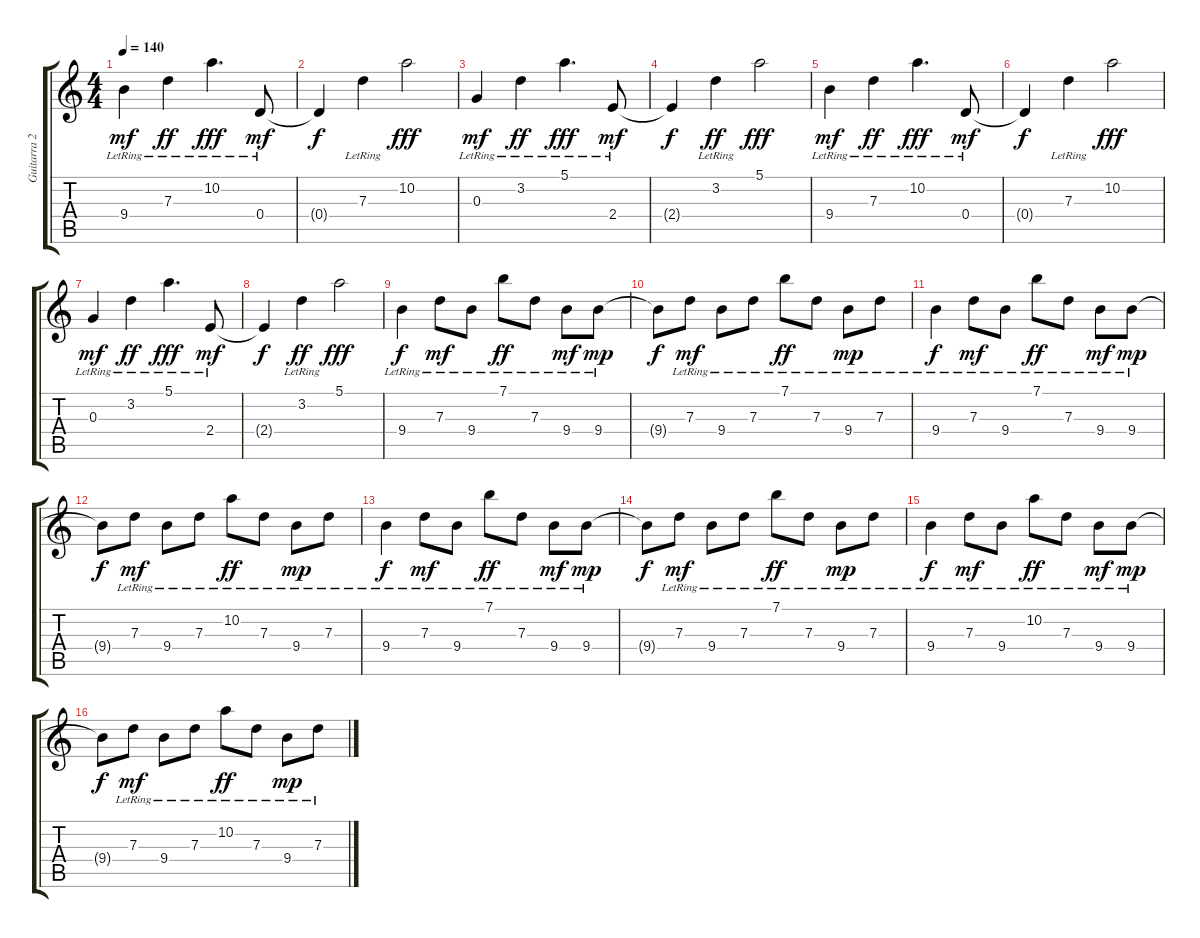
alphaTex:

\track ("Guitarra 2" "Guitarra 2") {instrument distortionguitar}
\staff {score tabs}
\tuning (E4 B3 G3 D3 A2 E2) {hide}
\ts (4 4)
\tempo 140
\clef g2
\ks c
9.4{lr}.4{dy mf} 7.3{lr}.4{dy ff} 10.2{lr}.4{d dy fff} 0.4{lr}.8{dy mf} |
0.4{t}.4{dy f} 7.3{lr}.4 10.2.2{dy fff} |
0.3{lr}.4{dy mf} 3.2{lr}.4{dy ff} 5.1{lr}.4{d dy fff} 2.4{lr}.8{dy mf} |
2.4{t}.4{dy f} 3.2{lr}.4{dy ff} 5.1.2{dy fff} |
9.4{lr}.4{dy mf} 7.3{lr}.4{dy ff} 10.2{lr}.4{d dy fff} 0.4{lr}.8{dy mf} |
0.4{t}.4{dy f} 7.3{lr}.4 10.2.2{dy fff} |
0.3{lr}.4{dy mf} 3.2{lr}.4{dy ff} 5.1{lr}.4{d dy fff} 2.4{lr}.8{dy mf} |
2.4{t}.4{dy f} 3.2{lr}.4{dy ff} 5.1.2{dy fff} |
9.4{lr}.4{dy f} 7.3{lr}.8{dy mf} 9.4{lr}.8 7.1{lr}.8{dy ff} 7.3{lr}.8 9.4{lr}.8{dy mf} 9.4{lr}.8{dy mp} |
9.4{t}.8{dy f} 7.3{lr}.8{dy mf} 9.4{lr}.8 7.3{lr}.8 7.1{lr}.8{dy ff} 7.3{lr}.8 9.4{lr}.8{dy mp} 7.3{lr}.8 |
9.4{lr}.4{dy f} 7.3{lr}.8{dy mf} 9.4{lr}.8 7.1{lr}.8{dy ff} 7.3{lr}.8 9.4{lr}.8{dy mf} 9.4{lr}.8{dy mp} |
9.4{t}.8{dy f} 7.3{lr}.8{dy mf} 9.4{lr}.8 7.3{lr}.8 10.2{lr}.8{dy ff} 7.3{lr}.8 9.4{lr}.8{dy mp} 7.3{lr}.8 |
9.4{lr}.4{dy f} 7.3{lr}.8{dy mf} 9.4{lr}.8 7.1{lr}.8{dy ff} 7.3{lr}.8 9.4{lr}.8{dy mf} 9.4{lr}.8{dy mp} |
9.4{t}.8{dy f} 7.3{lr}.8{dy mf} 9.4{lr}.8 7.3{lr}.8 7.1{lr}.8{dy ff} 7.3{lr}.8 9.4{lr}.8{dy mp} 7.3{lr}.8 |
9.4{lr}.4{dy f} 7.3{lr}.8{dy mf} 9.4{lr}.8 10.2{lr}.8{dy ff} 7.3{lr}.8 9.4{lr}.8{dy mf} 9.4{lr}.8{dy mp} |
9.4{t}.8{dy f} 7.3{lr}.8{dy mf} 9.4{lr}.8 7.3{lr}.8 10.2{lr}.8{dy ff} 7.3{lr}.8 9.4{lr}.8{dy mp} 7.3{lr}.8
